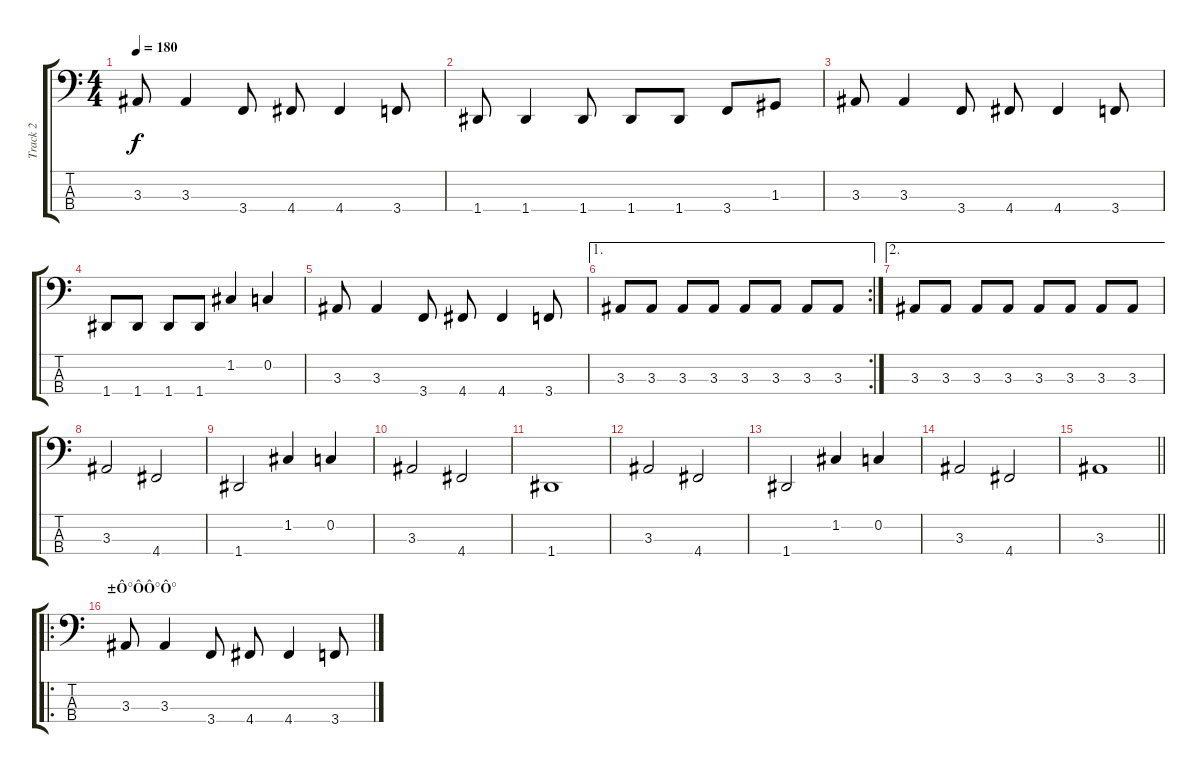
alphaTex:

\track ("Track 2" "Track 2") {instrument electricbasspick}
\staff {score tabs}
\tuning (F2 C2 G1 D1) {hide}
\ts (4 4)
\tempo 180
\clef f4
\ks c
3.3.8{dy f} 3.3.4 3.4.8 4.4.8 4.4.4 3.4.8 |
1.4.8 1.4.4 1.4.8 1.4.8 1.4.8 3.4.8 1.3.8 |
3.3.8 3.3.4 3.4.8 4.4.8 4.4.4 3.4.8 |
1.4.8 1.4.8 1.4.8 1.4.8 1.2.4 0.2.4 |
3.3.8 3.3.4 3.4.8 4.4.8 4.4.4 3.4.8 |
\ae 1
\rc 2
3.3.8 3.3.8 3.3.8 3.3.8 3.3.8 3.3.8 3.3.8 3.3.8 |
\ae 2
3.3.8 3.3.8 3.3.8 3.3.8 3.3.8 3.3.8 3.3.8 3.3.8 |
3.3.2 4.4.2 |
1.4.2 1.2.4 0.2.4 |
3.3.2 4.4.2 |
1.4.1 |
3.3.2 4.4.2 |
1.4.2 1.2.4 0.2.4 |
3.3.2 4.4.2 |
\barLineRight lightlight
3.3.1 |
\ro
\section ("" "±Ô°ÔÔ°Ô°")
3.3.8 3.3.4 3.4.8 4.4.8 4.4.4 3.4.8
